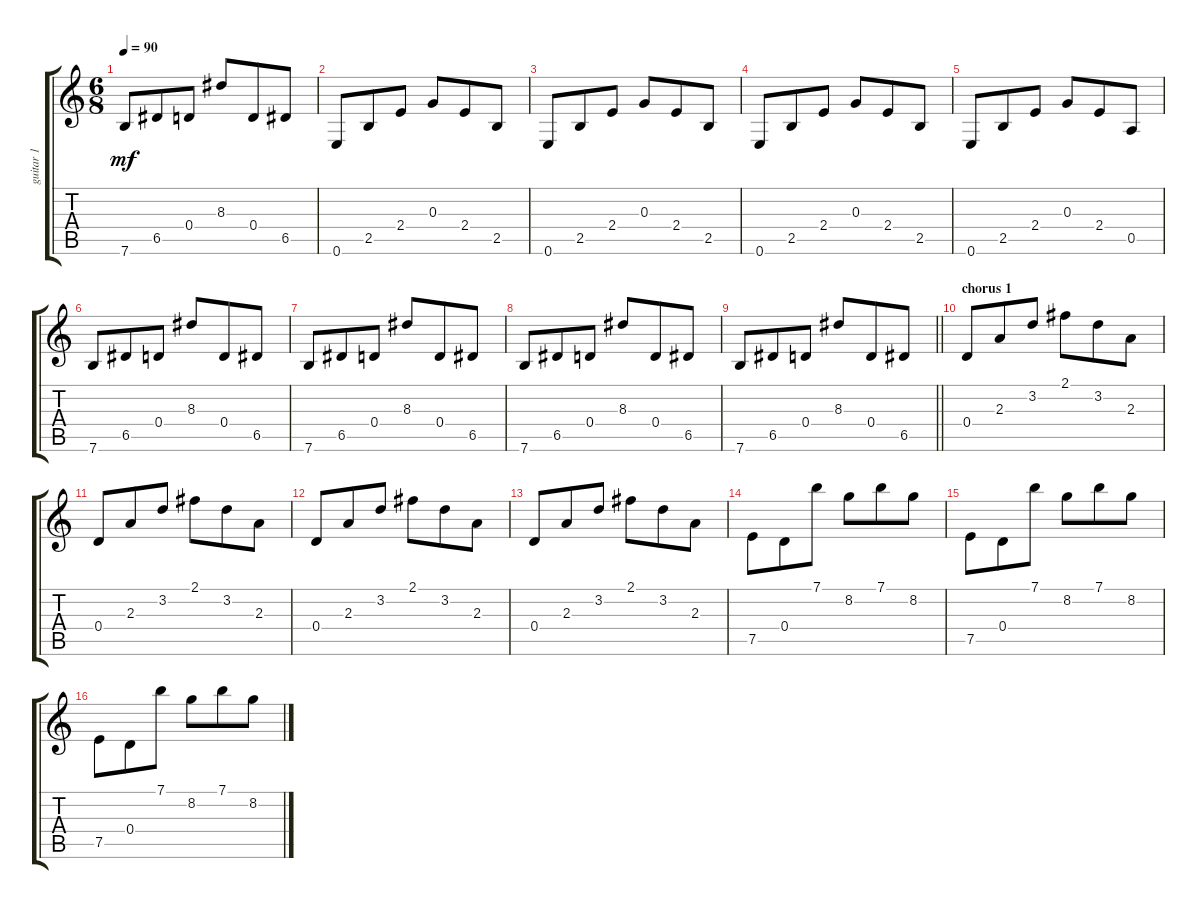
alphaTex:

\track ("guitar 1" "guitar 1") {instrument acousticguitarnylon}
\staff {score tabs}
\tuning (E4 B3 G3 D3 A2 E2) {hide}
\ts (6 8)
\tempo 90
\clef g2
\ks c
7.6.8{dy mf} 6.5.8 0.4.8 8.3.8 0.4.8 6.5.8 |
0.6.8 2.5.8 2.4.8 0.3.8 2.4.8 2.5.8 |
0.6.8 2.5.8 2.4.8 0.3.8 2.4.8 2.5.8 |
0.6.8 2.5.8 2.4.8 0.3.8 2.4.8 2.5.8 |
0.6.8 2.5.8 2.4.8 0.3.8 2.4.8 0.5.8 |
7.6.8 6.5.8 0.4.8 8.3.8 0.4.8 6.5.8 |
7.6.8 6.5.8 0.4.8 8.3.8 0.4.8 6.5.8 |
7.6.8 6.5.8 0.4.8 8.3.8 0.4.8 6.5.8 |
\barLineRight lightlight
7.6.8 6.5.8 0.4.8 8.3.8 0.4.8 6.5.8 |
\section ("" "chorus 1")
0.4.8 2.3.8 3.2.8 2.1.8 3.2.8 2.3.8 |
0.4.8 2.3.8 3.2.8 2.1.8 3.2.8 2.3.8 |
0.4.8 2.3.8 3.2.8 2.1.8 3.2.8 2.3.8 |
0.4.8 2.3.8 3.2.8 2.1.8 3.2.8 2.3.8 |
7.5.8 0.4.8 7.1.8 8.2.8 7.1.8 8.2.8 |
7.5.8 0.4.8 7.1.8 8.2.8 7.1.8 8.2.8 |
7.5.8 0.4.8 7.1.8 8.2.8 7.1.8 8.2.8
